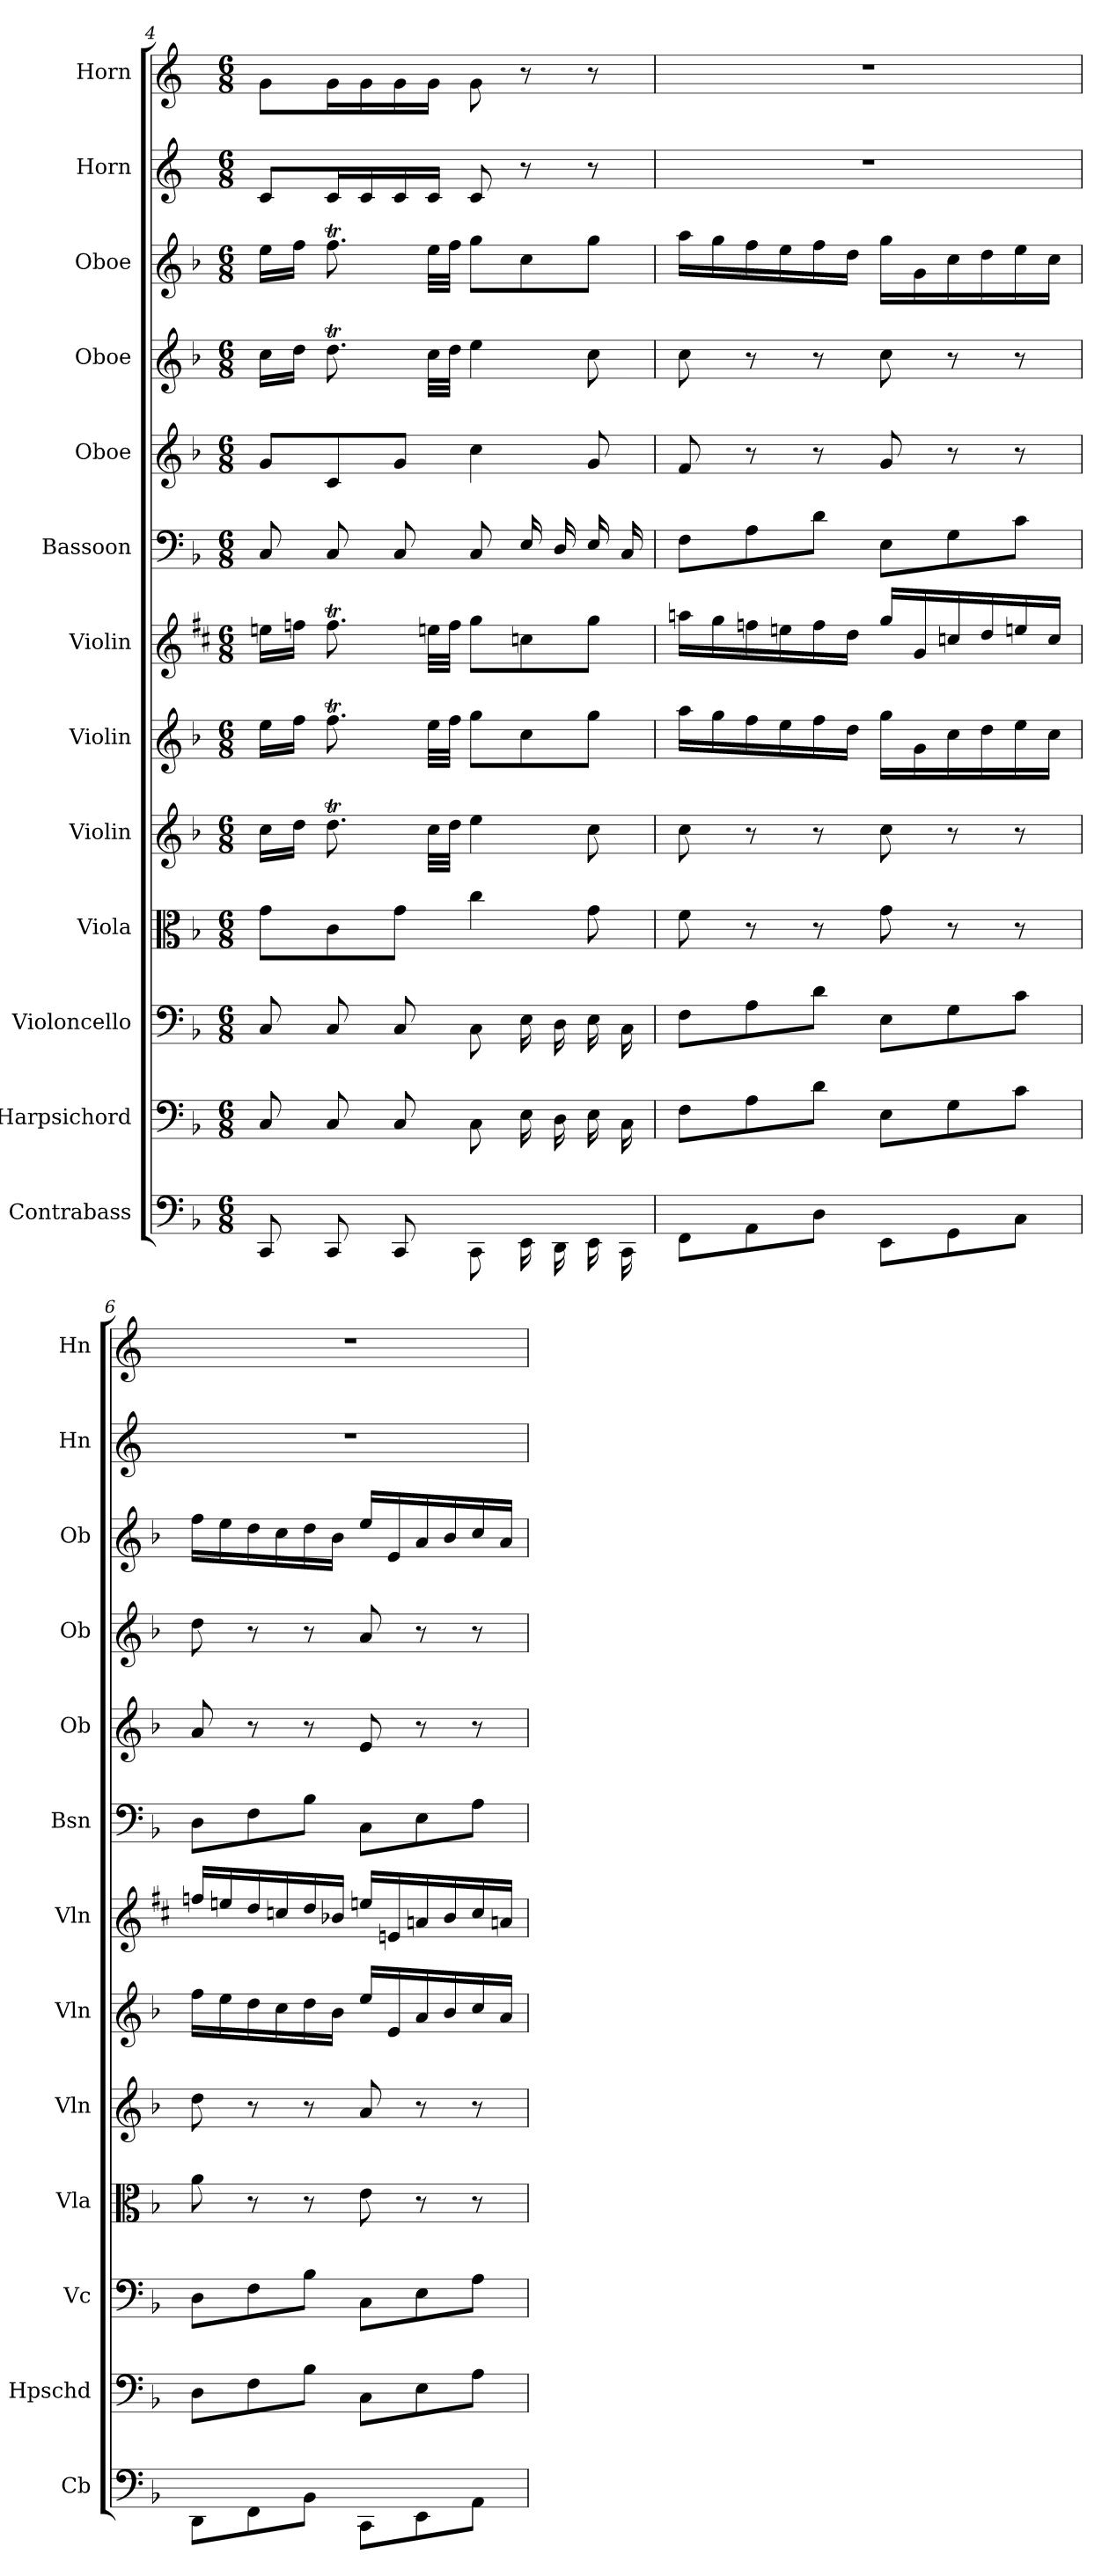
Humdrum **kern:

**kern	**kern	**kern	**kern	**kern	**kern	**kern	**kern	**kern	**kern	**kern	**kern	**kern
*part13	*part12	*part11	*part10	*part9	*part8	*part7	*part6	*part5	*part4	*part3	*part2	*part1
*staff13	*staff12	*staff11	*staff10	*staff9	*staff8	*staff7	*staff6	*staff5	*staff4	*staff3	*staff2	*staff1
*I"Contrabass	*I"Harpsichord	*I"Violoncello	*I"Viola	*I"Violin	*I"Violin	*I"Violin	*I"Bassoon	*I"Oboe	*I"Oboe	*I"Oboe	*I"Horn	*I"Horn
*I'Cb	*I'Hpschd	*I'Vc	*I'Vla	*I'Vln	*I'Vln	*I'Vln	*I'Bsn	*I'Ob	*I'Ob	*I'Ob	*I'Hn	*I'Hn
*clefF4	*clefF4	*clefF4	*clefC3	*clefG2	*clefG2	*clefG2	*clefF4	*clefG2	*clefG2	*clefG2	*clefG2	*clefG2
*ITrd7c12	*	*	*	*	*	*	*	*	*	*	*ITrd4c7	*ITrd4c7
*k[b-]	*k[b-]	*k[b-]	*k[b-]	*k[b-]	*k[b-]	*k[f#c#]	*k[b-]	*k[b-]	*k[b-]	*k[b-]	*k[b-]	*k[b-]
*F:	*F:	*F:	*F:	*F:	*F:	*D:	*F:	*F:	*F:	*F:	*F:	*F:
*M6/8	*M6/8	*M6/8	*M6/8	*M6/8	*M6/8	*M6/8	*M6/8	*M6/8	*M6/8	*M6/8	*M6/8	*M6/8
=4	=4	=4	=4	=4	=4	=4	=4	=4	=4	=4	=4	=4
8CCC/	8C/	8C/	8g\L	16cc\LL	16ee\LL	16een\LL	8C/	8g/L	16cc\LL	16ee\LL	8F/L	8c\L
.	.	.	.	16dd\JJ	16ff\JJ	16ffn\JJ	.	.	16dd\JJ	16ff\JJ	.	.
8CCC/	8C/	8C/	8c\	8.ddT\	8.ffT\	8.ffT\	8C/	8c/	8.ddT\	8.ffT\	16F/L	16c\L
.	.	.	.	.	.	.	.	.	.	.	16F/	16c\
8CCC/	8C/	8C/	8g\J	.	.	.	8C/	8g/J	.	.	16F/	16c\
.	.	.	.	32cc\LLL	32ee\LLL	32een\LLL	.	.	32cc\LLL	32ee\LLL	16F/JJ	16c\JJ
.	.	.	.	32dd\JJJ	32ff\JJJ	32ff\JJJ	.	.	32dd\JJJ	32ff\JJJ	.	.
8CCC\	8C\	8C\	4cc\	4ee\	8gg\L	8gg\L	8C/	4cc\	4ee\	8gg\L	8F/	8c\
16EEE\	16E\	16E\	.	.	8cc\	8ccn\	16E/	.	.	8cc\	8r	8r
16DDD\	16D\	16D\	.	.	.	.	16D/	.	.	.	.	.
16EEE\	16E\	16E\	8g\	8cc\	8gg\J	8gg\J	16E/	8g/	8cc\	8gg\J	8r	8r
16CCC\	16C\	16C\	.	.	.	.	16C/	.	.	.	.	.
=5	=5	=5	=5	=5	=5	=5	=5	=5	=5	=5	=5	=5
8FFF\L	8F\L	8F\L	8f\	8cc\	16aa\LL	16aan\LL	8F\L	8f/	8cc\	16aa\LL	2.r	2.r
.	.	.	.	.	16gg\	16gg\	.	.	.	16gg\	.	.
8AAA\	8A\	8A\	8r	8r	16ff\	16ffn\	8A\	8r	8r	16ff\	.	.
.	.	.	.	.	16ee\	16een\	.	.	.	16ee\	.	.
8DD\J	8d\J	8d\J	8r	8r	16ff\	16ff\	8d\J	8r	8r	16ff\	.	.
.	.	.	.	.	16dd\JJ	16dd\JJ	.	.	.	16dd\JJ	.	.
8EEE\L	8E\L	8E\L	8g\	8cc\	16gg\LL	16gg/LL	8E\L	8g/	8cc\	16gg\LL	.	.
.	.	.	.	.	16g\	16g/	.	.	.	16g\	.	.
8GGG\	8G\	8G\	8r	8r	16cc\	16ccn/	8G\	8r	8r	16cc\	.	.
.	.	.	.	.	16dd\	16dd/	.	.	.	16dd\	.	.
8CC\J	8c\J	8c\J	8r	8r	16ee\	16een/	8c\J	8r	8r	16ee\	.	.
.	.	.	.	.	16cc\JJ	16cc/JJ	.	.	.	16cc\JJ	.	.
=6	=6	=6	=6	=6	=6	=6	=6	=6	=6	=6	=6	=6
8DDD\L	8D\L	8D\L	8a\	8dd\	16ff\LL	16ffn/LL	8D\L	8a/	8dd\	16ff\LL	2.r	2.r
.	.	.	.	.	16ee\	16een/	.	.	.	16ee\	.	.
8FFF\	8F\	8F\	8r	8r	16dd\	16dd/	8F\	8r	8r	16dd\	.	.
.	.	.	.	.	16cc\	16ccn/	.	.	.	16cc\	.	.
8BBB-\J	8B-\J	8B-\J	8r	8r	16dd\	16dd/	8B-\J	8r	8r	16dd\	.	.
.	.	.	.	.	16b-\JJ	16b-X/JJ	.	.	.	16b-\JJ	.	.
8CCC\L	8C\L	8C\L	8e\	8a/	16ee/LL	16een/LL	8C\L	8e/	8a/	16ee/LL	.	.
.	.	.	.	.	16e/	16en/	.	.	.	16e/	.	.
8EEE\	8E\	8E\	8r	8r	16a/	16an/	8E\	8r	8r	16a/	.	.
.	.	.	.	.	16b-/	16b-/	.	.	.	16b-/	.	.
8AAA\J	8A\J	8A\J	8r	8r	16cc/	16cc/	8A\J	8r	8r	16cc/	.	.
.	.	.	.	.	16a/JJ	16an/JJ	.	.	.	16a/JJ	.	.
=	=	=	=	=	=	=	=	=	=	=	=	=
*-	*-	*-	*-	*-	*-	*-	*-	*-	*-	*-	*-	*-
